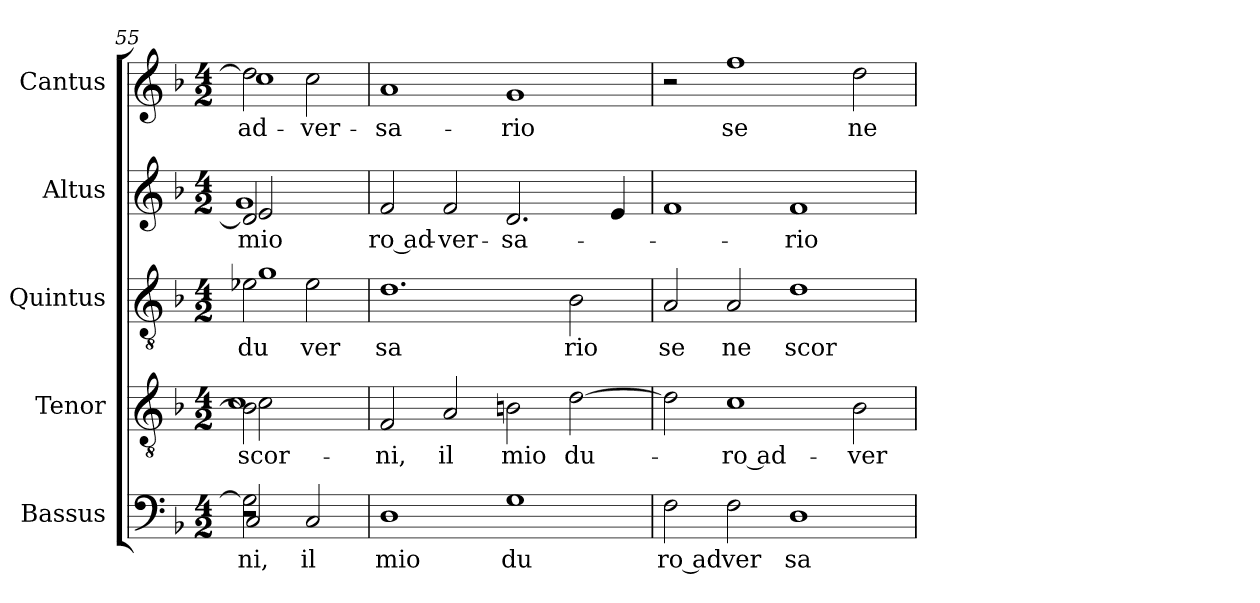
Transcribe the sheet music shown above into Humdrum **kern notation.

**kern	**text	**kern	**text	**kern	**text	**kern	**text	**kern	**text
*part5	*part5	*part4	*part4	*part3	*part3	*part2	*part2	*part1	*part1
*staff5	*staff5	*staff4	*staff4	*staff3	*staff3	*staff2	*staff2	*staff1	*staff1
*I"Bassus	*	*I"Tenor	*	*I"Quintus	*	*I"Altus	*	*I"Cantus	*
*I'Bassus	*	*I'Tenor	*	*I'Quintus	*	*I'Altus	*	*I'Cantus	*
*clefF4	*	*clefGv2	*	*clefGv2	*	*clefG2	*	*clefG2	*
*k[b-]	*	*k[b-]	*	*k[b-]	*	*k[b-]	*	*k[b-]	*
*F:	*	*F:	*	*F:	*	*F:	*	*F:	*
*M4/2	*	*M4/2	*	*M4/2	*	*M4/2	*	*M4/2	*
=55	=55	=55	=55	=55	=55	=55	=55	=55	=55
*^	*	*	*	*	*	*	*	*	*
!	!	!LO:LY:b:cj	!	!LO:LY:b:cj	!	!	!	!	!	!
*	*^	*	*^	*	*	*	*	*	*	*
*	*	*	*	*	*^	*	*	*	*	*	*	*
!	!	!	!	!	!	!	!LO:LY:b:cj	!	!LO:LY:b:rj	!	!	!	!
*	*	*	*	*	*	*	*	*^	*	*	*	*	*
!	!	!	!	!	!	!	!	!	!	!LO:LY:b:cj	!	!LO:LY:b:cj	!	!
*	*	*	*	*	*	*	*	*	*	*	*^	*	*	*
*	*	*	*	*	*	*	*	*	*	*	*	*^	*	*	*
!	!	!	!	!	!	!	!	!	!	!	!	!	!	!LO:LY:b:cj	!	!LO:LY:b
*	*	*	*	*	*	*	*	*	*	*	*	*	*	*	*^	*
!	!	!	!	!	!	!	!	!	!	!	!	!	!	!	!	!	!LO:LY:b
2G\]	2C/	2r	ni,	2B\]	2c\	1c	scor-	2e-X\	1g	du	2d/]	1g	2e/	mio	2dd\]	1cc	ad-
!	!	!	!LO:LY:b:cj	!	!	!	!	!	!	!LO:LY:b:cj	!	!	!	!	!	!	!LO:LY:b:cj
2C/	2ryy	2ryy	il	2ryy	2ryy	.	.	2e-\	.	ver	2ryy	.	2ryy	.	2cc\	.	-ver-
*	*	*	*	*	*v	*v	*	*	*	*	*	*	*	*	*v	*v	*
*	*	*	*	*	*	*	*v	*v	*	*	*	*	*	*	*
=56	=56	=56	=56	=56	=56	=56	=56	=56	=56	=56	=56	=56	=56	=56
!	!	!	!LO:LY:b:cj	!	!	!LO:LY:b:cj	!	!LO:LY:b:cj	!	!	!	!LO:LY:b:rj	!	!LO:LY:b:cj
*v	*v	*v	*	*	*	*	*	*	*v	*v	*v	*	*	*
*	*	*v	*v	*	*	*	*	*	*	*
1D	mio	2F/	-ni,	1.d	sa	2f/	-ro ad-	1a	-sa-
!	!	!	!LO:LY:b:cj	!	!	!	!LO:LY:b:cj	!	!
.	.	2A/	il	.	.	2f/	-ver-	.	.
!	!LO:LY:b:cj	!	!LO:LY:b:cj	!	!	!	!LO:LY:b:cj	!	!LO:LY:b:cj
1G	du	2Bn\	mio	.	.	2.d/	-sa-	1g	-rio
!	!	!	!LO:LY:b	!	!LO:LY:b:cj	!	!	!	!
.	.	[>2d\	du-	2B-\	rio	.	.	.	.
.	.	.	.	.	.	4e/	.	.	.
=57	=57	=57	=57	=57	=57	=57	=57	=57	=57
!	!LO:LY:b:rj	!	!	!	!LO:LY:b:cj	!	!	!	!
2F\	ro ad	2d\]	.	2A/	se	1f	.	2r	.
!	!LO:LY:b:cj	!	!LO:LY:b:rj	!	!LO:LY:b:cj	!	!	!	!LO:LY:b:cj
2F\	ver	1c	-ro ad-	2A/	ne	.	.	1ff	se
!	!LO:LY:b:cj	!	!	!	!LO:LY:b:cj	!	!LO:LY:b:cj	!	!
1D	sa	.	.	1d	scor	1f	-rio	.	.
!	!	!	!LO:LY:b:cj	!	!	!	!	!	!LO:LY:b:cj
.	.	2B-\	-ver-	.	.	.	.	2dd\	ne
=	=	=	=	=	=	=	=	=	=
*-	*-	*-	*-	*-	*-	*-	*-	*-	*-
